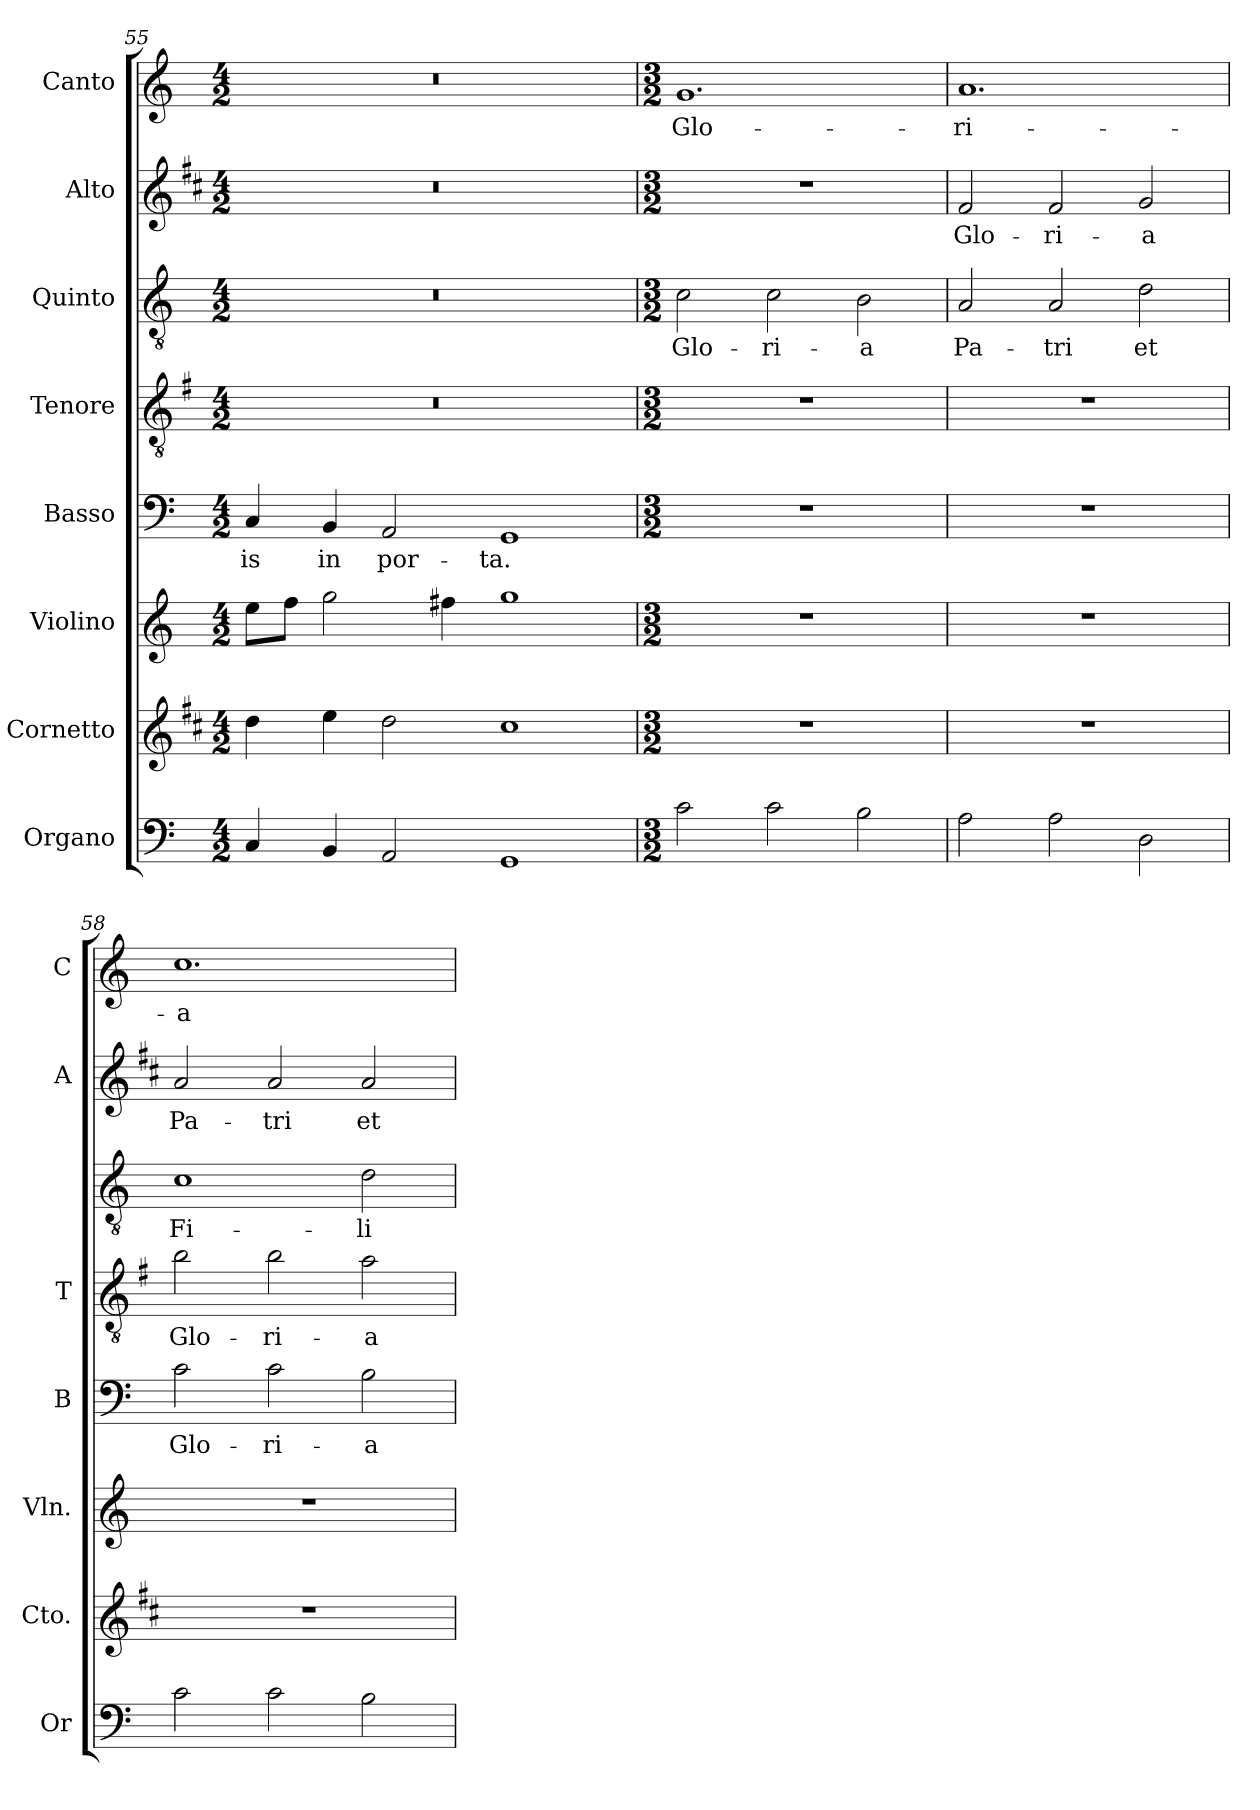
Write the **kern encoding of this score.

**kern	**kern	**kern	**kern	**text	**kern	**text	**kern	**text	**kern	**text	**kern	**text
*part8	*part7	*part6	*part5	*part5	*part4	*part4	*part3	*part3	*part2	*part2	*part1	*part1
*staff8	*staff7	*staff6	*staff5	*staff5	*staff4	*staff4	*staff3	*staff3	*staff2	*staff2	*staff1	*staff1
*I"Organo	*I"Cornetto	*I"Violino	*I"Basso	*	*I"Tenore	*	*I"Quinto	*	*I"Alto	*	*I"Canto	*
*I'Or	*I'Cto.	*I'Vln.	*I'B	*	*I'T	*	*	*	*I'A	*	*I'C	*
*clefF4	*clefG2	*clefG2	*clefF4	*	*clefGv2	*	*clefGv2	*	*clefG2	*	*clefG2	*
*	*ITrd1c2	*	*	*	*ITrd4c7	*	*	*	*ITrd1c2	*	*	*
*k[]	*k[]	*k[]	*k[]	*	*k[]	*	*k[]	*	*k[]	*	*k[]	*
*C:	*C:	*C:	*C:	*	*C:	*	*C:	*	*C:	*	*C:	*
*M4/2	*M4/2	*M4/2	*M4/2	*	*M4/2	*	*M4/2	*	*M4/2	*	*M4/2	*
=55	=55	=55	=55	=55	=55	=55	=55	=55	=55	=55	=55	=55
!	!	!	!	!LO:LY:b	!	!	!	!	!	!	!	!
4C/	4cc\	8ee\L	4C/	-is	0r	.	0r	.	0r	.	0r	.
.	.	8ff\J	.	.	.	.	.	.	.	.	.	.
!	!	!	!	!LO:LY:b	!	!	!	!	!	!	!	!
4BB/	4dd\	2gg\	4BB/	in	.	.	.	.	.	.	.	.
!	!	!	!	!LO:LY:b	!	!	!	!	!	!	!	!
2AA/	2cc\	.	2AA/	por-	.	.	.	.	.	.	.	.
.	.	4ff#X\	.	.	.	.	.	.	.	.	.	.
!	!	!	!	!LO:LY:b	!	!	!	!	!	!	!	!
1GG	1b	1gg	1GG	-ta.	.	.	.	.	.	.	.	.
=56	=56	=56	=56	=56	=56	=56	=56	=56	=56	=56	=56	=56
*M3/2	*M3/2	*M3/2	*M3/2	*	*M3/2	*	*M3/2	*	*M3/2	*	*M3/2	*
!	!	!	!	!	!	!	!	!LO:LY:b	!	!	!	!LO:LY:b
2c\	1.r	1.r	1.r	.	1.r	.	2c\	Glo-	1.r	.	1.g	Glo-
!	!	!	!	!	!	!	!	!LO:LY:b	!	!	!	!
2c\	.	.	.	.	.	.	2c\	-ri-	.	.	.	.
!	!	!	!	!	!	!	!	!LO:LY:b	!	!	!	!
2B\	.	.	.	.	.	.	2B\	-a	.	.	.	.
=57	=57	=57	=57	=57	=57	=57	=57	=57	=57	=57	=57	=57
!	!	!	!	!	!	!	!	!LO:LY:b	!	!LO:LY:b	!	!LO:LY:b
2A\	1.r	1.r	1.r	.	1.r	.	2A/	Pa-	2e/	Glo-	1.a	-ri-
!	!	!	!	!	!	!	!	!LO:LY:b	!	!LO:LY:b	!	!
2A\	.	.	.	.	.	.	2A/	-tri	2e/	-ri-	.	.
!	!	!	!	!	!	!	!	!LO:LY:b	!	!LO:LY:b	!	!
2D\	.	.	.	.	.	.	2d\	et	2f/	-a	.	.
=58	=58	=58	=58	=58	=58	=58	=58	=58	=58	=58	=58	=58
!	!	!	!	!LO:LY:b	!	!LO:LY:b	!	!LO:LY:b	!	!LO:LY:b	!	!LO:LY:b
2c\	1.r	1.r	2c\	Glo-	2e\	Glo-	1c	Fi-	2g/	Pa-	1.cc	-a
!	!	!	!	!LO:LY:b	!	!LO:LY:b	!	!	!	!LO:LY:b	!	!
2c\	.	.	2c\	-ri-	2e\	-ri-	.	.	2g/	-tri	.	.
!	!	!	!	!LO:LY:b	!	!LO:LY:b	!	!LO:LY:b	!	!LO:LY:b	!	!
2B\	.	.	2B\	-a	2d\	-a	2d\	-li-	2g/	et	.	.
=	=	=	=	=	=	=	=	=	=	=	=	=
*-	*-	*-	*-	*-	*-	*-	*-	*-	*-	*-	*-	*-
